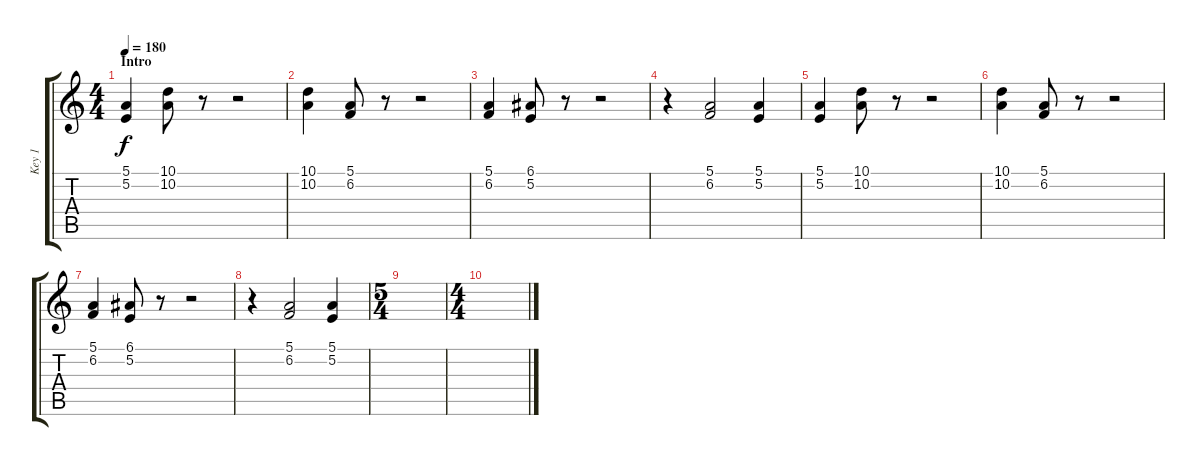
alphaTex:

\track ("Key 1" "Key 1") {instrument harpsichord}
\staff {score tabs}
\tuning (E4 B3 G3 D3 A2 E2) {hide}
\ts (4 4)
\section ("" "Intro")
\tempo 180
\clef g2
\ks c
(5.1 5.2).4{dy f instrument harpsichord} (10.1 10.2).8 r.8 r.2 |
(10.1 10.2).4 (5.1 6.2).8 r.8 r.2 |
(5.1 6.2).4 (6.1 5.2).8 r.8 r.2 |
r.4 (5.1 6.2).2 (5.1 5.2).4 |
(5.1 5.2).4 (10.1 10.2).8 r.8 r.2 |
(10.1 10.2).4 (5.1 6.2).8 r.8 r.2 |
(5.1 6.2).4 (6.1 5.2).8 r.8 r.2 |
r.4 (5.1 6.2).2 (5.1 5.2).4 |
\ts (5 4)
|
\ts (4 4)
